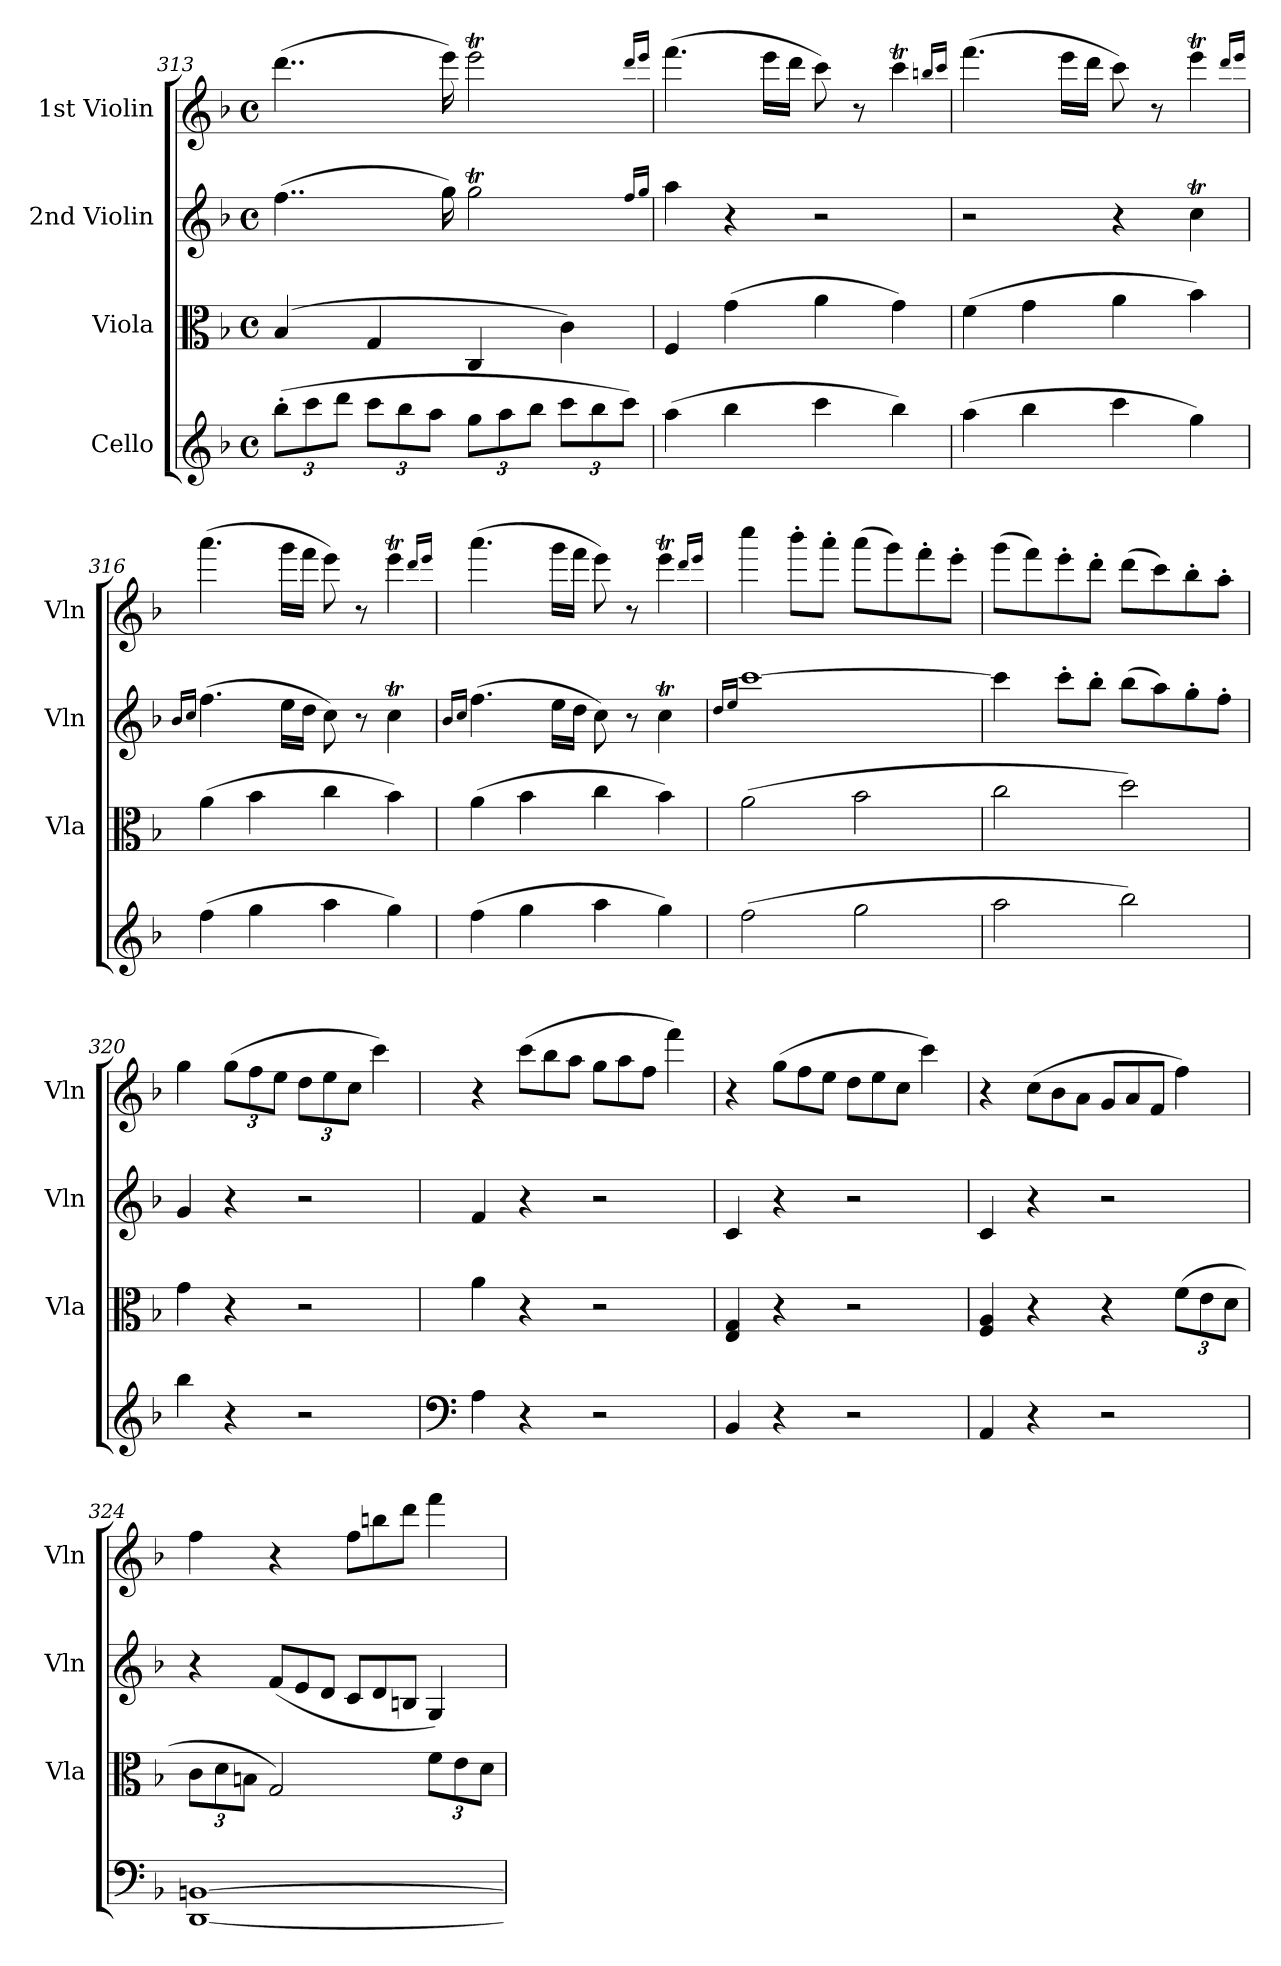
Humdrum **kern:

**kern	**kern	**kern	**kern
*part4	*part3	*part2	*part1
*staff4	*staff3	*staff2	*staff1
*I"Cello	*I"Viola	*I"2nd Violin	*I"1st Violin
*	*I'Vla	*I'Vln	*I'Vln
*clefG2	*clefC3	*clefG2	*clefG2
*k[b-]	*k[b-]	*k[b-]	*k[b-]
*F:	*F:	*F:	*F:
*M4/4	*M4/4	*M4/4	*M4/4
*met(c)	*met(c)	*met(c)	*met(c)
=313	=313	=313	=313
(12bb-'>\L	(4B-/	(4..ff\	(4..ddd\
12ccc\	.	.	.
12ddd\J	.	.	.
12ccc\L	4G/	.	.
12bb-\	.	.	.
12aa\J	.	.	.
.	.	16gg\)	16eee\)
12gg\L	4C/	2ggT\	2eeet\
12aa\	.	.	.
12bb-\J	.	.	.
12ccc\L	4c\)	.	.
12bb-\	.	.	.
12ccc\J)	.	.	.
.	.	16qff/LL	16qddd/LL
.	.	16qgg/JJ	16qeee/JJ
!!LO:LB:g=z
=314	=314	=314	=314
(4aa\	4F/	4aa\	(4.fff\
4bb-\	(4g\	4r	.
.	.	.	16eee\LL
.	.	.	16ddd\JJ
4ccc\	4a\	2r	8ccc\)
.	.	.	8r
4bb-\)	4g\)	.	4cccT\
.	.	.	16qbbn/LL
.	.	.	16qccc/JJ
=315	=315	=315	=315
(4aa\	(4f\	2r	(4.fff\
4bb-\	4g\	.	.
.	.	.	16eee\LL
.	.	.	16ddd\JJ
4ccc\	4a\	4r	8ccc\)
.	.	.	8r
4gg\)	4b-\)	4ccT\	4eeet\
.	.	.	16qddd/LL
.	.	.	16qeee/JJ
=316	=316	=316	=316
.	.	16qb-/LL	.
.	.	16qcc/JJ	.
(4ff\	(4a\	(4.ff\	(4.aaa\
4gg\	4b-\	.	.
.	.	16ee\LL	16ggg\LL
.	.	16dd\JJ	16fff\JJ
4aa\	4cc\	8cc\)	8eee\)
.	.	8r	8r
4gg\)	4b-\)	4ccT\	4eeet\
.	.	.	16qddd/LL
.	.	.	16qeee/JJ
=317	=317	=317	=317
.	.	16qb-/LL	.
.	.	16qcc/JJ	.
(4ff\	(4a\	(4.ff\	(4.aaa\
4gg\	4b-\	.	.
.	.	16ee\LL	16ggg\LL
.	.	16dd\JJ	16fff\JJ
4aa\	4cc\	8cc\)	8eee\)
.	.	8r	8r
4gg\)	4b-\)	4ccT\	4eeet\
.	.	.	16qddd/LL
.	.	.	16qeee/JJ
=318	=318	=318	=318
.	.	16qdd/LL	.
.	.	16qee/JJ	.
(2ff\	(2a\	[1ccc	4cccc\
.	.	.	8bbb-'>\L
.	.	.	8aaa'>\J
2gg\	2b-\	.	(8aaa\L
.	.	.	8ggg\)
.	.	.	8fff'>\
.	.	.	8eee'>\J
=319	=319	=319	=319
2aa\	2cc\	4ccc\]	(8ggg\L
.	.	.	8fff\)
.	.	8ccc'>\L	8eee'>\
.	.	8bb-'>\J	8ddd'>\J
2bb-\)	2dd\)	(8bb-\L	(8ddd\L
.	.	8aa\)	8ccc\)
.	.	8gg'>\	8bb-'>\
.	.	8ff'>\J	8aa'>\J
=320	=320	=320	=320
4bb-\	4g\	4g/	4gg\
4r	4r	4r	(12gg\L
.	.	.	12ff\
.	.	.	12ee\J
2r	2r	2r	12dd\L
.	.	.	12ee\
.	.	.	12cc\J
.	.	.	4ccc\)
!!LO:LB:g=z
=321	=321	=321	=321
*clefF4	*	*	*
4A\	4a\	4f/	4r
*	*	*	*Xtuplet
4r	4r	4r	(12ccc\L
.	.	.	12bb-\
.	.	.	12aa\J
2r	2r	2r	12gg\L
.	.	.	12aa\
.	.	.	12ff\J
.	.	.	4fff\)
=322	=322	=322	=322
4BB-/	4E/ 4G/	4c/	4r
4r	4r	4r	(12gg\L
.	.	.	12ff\
.	.	.	12ee\J
2r	2r	2r	12dd\L
.	.	.	12ee\
.	.	.	12cc\J
.	.	.	4ccc\)
=323	=323	=323	=323
4AA/	4F/ 4A/	4c/	4r
4r	4r	4r	(12cc\L
.	.	.	12b-\
.	.	.	12a\J
2r	4r	2r	12g/L
.	.	.	12a/
.	.	.	12f/J
.	(12f\L	.	4ff\)
.	12e\	.	.
.	12d\J	.	.
=324	=324	=324	=324
[1DD [1BBn	12c\L	4r	4ff\
.	12d\	.	.
.	12Bn\J	.	.
*	*	*Xtuplet	*
.	2G/)	(12f/L	4r
.	.	12e/	.
.	.	12d/J	.
.	.	12c/L	12ff\L
.	.	12d/	12bbn\
.	.	12Bn/J	12ddd\J
.	12f\L	4G/)	4fff\
.	12e\	.	.
.	12d\J	.	.
=	=	=	=
*-	*-	*-	*-
